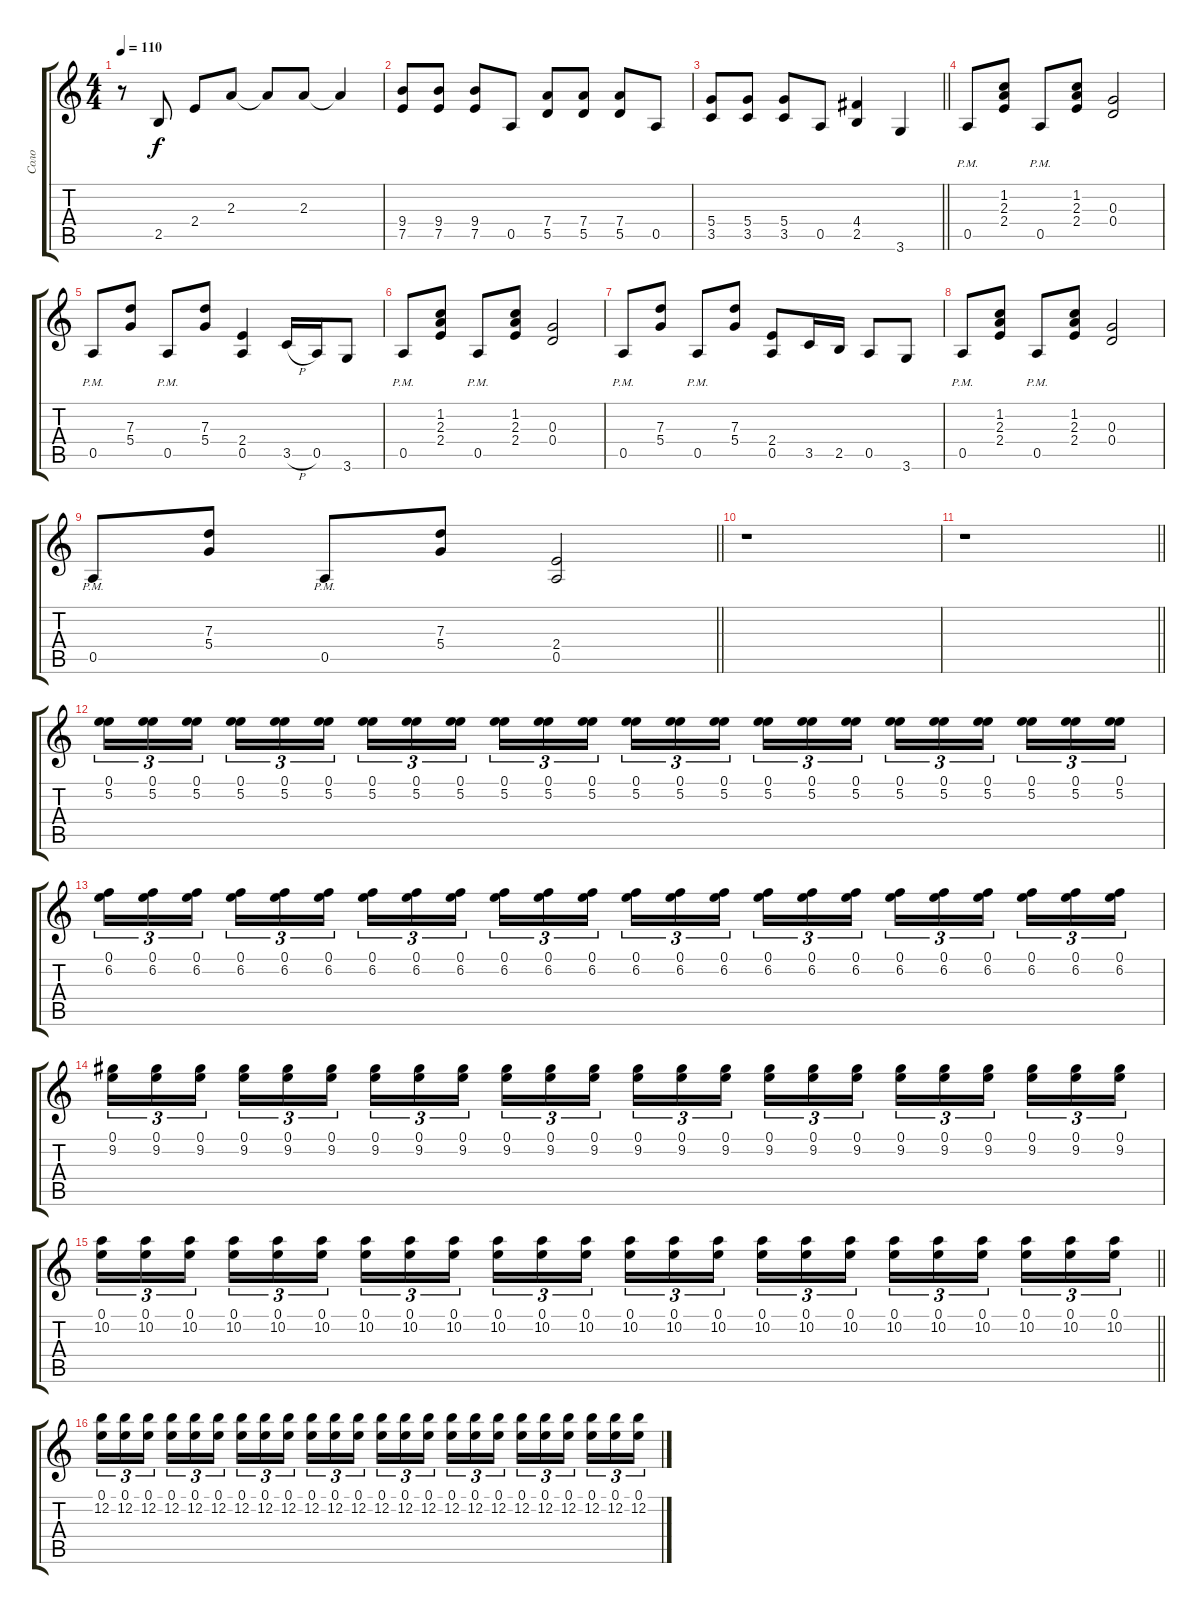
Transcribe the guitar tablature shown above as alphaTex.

\track ("Соло" "Соло") {instrument distortionguitar}
\staff {score tabs}
\tuning (E4 B3 G3 D3 A2 E2) {hide}
\ts (4 4)
\tempo 110
\clef g2
\ks c
r.8{dy f instrument electricguitarjazz} 2.5.8 2.4.8 2.3.8 2.3{t}.8 2.3.8 2.3{t}.4 |
(9.4 7.5).8{instrument distortionguitar} (9.4 7.5).8 (9.4 7.5).8 0.5.8 (7.4 5.5).8 (7.4 5.5).8 (7.4 5.5).8 0.5.8 |
\barLineRight lightlight
(5.4 3.5).8 (5.4 3.5).8 (5.4 3.5).8 0.5.8 (4.4 2.5).4 3.6.4 |
0.5{pm}.8 (1.2 2.3 2.4).8 0.5{pm}.8 (1.2 2.3 2.4).8 (0.3 0.4).2 |
0.5{pm}.8 (7.3 5.4).8 0.5{pm}.8 (7.3 5.4).8 (2.4 0.5).4 3.5{h}.16 0.5.16 3.6.8 |
0.5{pm}.8 (1.2 2.3 2.4).8 0.5{pm}.8 (1.2 2.3 2.4).8 (0.3 0.4).2 |
0.5{pm}.8 (7.3 5.4).8 0.5{pm}.8 (7.3 5.4).8 (2.4 0.5).8 3.5.16 2.5.16 0.5.8 3.6.8 |
0.5{pm}.8 (1.2 2.3 2.4).8 0.5{pm}.8 (1.2 2.3 2.4).8 (0.3 0.4).2 |
\barLineRight lightlight
0.5{pm}.8 (7.3 5.4).8 0.5{pm}.8 (7.3 5.4).8 (2.4 0.5).2 |
r.1 |
\barLineRight lightlight
r.1 |
(0.1 5.2).16{tu (3 2)} (0.1 5.2).16{tu (3 2)} (0.1 5.2).16{tu (3 2) beam splitsecondary} (0.1 5.2).16{tu (3 2)} (0.1 5.2).16{tu (3 2)} (0.1 5.2).16{tu (3 2)} (0.1 5.2).16{tu (3 2)} (0.1 5.2).16{tu (3 2)} (0.1 5.2).16{tu (3 2) beam splitsecondary} (0.1 5.2).16{tu (3 2)} (0.1 5.2).16{tu (3 2)} (0.1 5.2).16{tu (3 2)} (0.1 5.2).16{tu (3 2)} (0.1 5.2).16{tu (3 2)} (0.1 5.2).16{tu (3 2) beam splitsecondary} (0.1 5.2).16{tu (3 2)} (0.1 5.2).16{tu (3 2)} (0.1 5.2).16{tu (3 2)} (0.1 5.2).16{tu (3 2)} (0.1 5.2).16{tu (3 2)} (0.1 5.2).16{tu (3 2) beam splitsecondary} (0.1 5.2).16{tu (3 2)} (0.1 5.2).16{tu (3 2)} (0.1 5.2).16{tu (3 2)} |
(0.1 6.2).16{tu (3 2)} (0.1 6.2).16{tu (3 2)} (0.1 6.2).16{tu (3 2) beam splitsecondary} (0.1 6.2).16{tu (3 2)} (0.1 6.2).16{tu (3 2)} (0.1 6.2).16{tu (3 2)} (0.1 6.2).16{tu (3 2)} (0.1 6.2).16{tu (3 2)} (0.1 6.2).16{tu (3 2) beam splitsecondary} (0.1 6.2).16{tu (3 2)} (0.1 6.2).16{tu (3 2)} (0.1 6.2).16{tu (3 2)} (0.1 6.2).16{tu (3 2)} (0.1 6.2).16{tu (3 2)} (0.1 6.2).16{tu (3 2) beam splitsecondary} (0.1 6.2).16{tu (3 2)} (0.1 6.2).16{tu (3 2)} (0.1 6.2).16{tu (3 2)} (0.1 6.2).16{tu (3 2)} (0.1 6.2).16{tu (3 2)} (0.1 6.2).16{tu (3 2) beam splitsecondary} (0.1 6.2).16{tu (3 2)} (0.1 6.2).16{tu (3 2)} (0.1 6.2).16{tu (3 2)} |
(0.1 9.2).16{tu (3 2)} (0.1 9.2).16{tu (3 2)} (0.1 9.2).16{tu (3 2) beam splitsecondary} (0.1 9.2).16{tu (3 2)} (0.1 9.2).16{tu (3 2)} (0.1 9.2).16{tu (3 2)} (0.1 9.2).16{tu (3 2)} (0.1 9.2).16{tu (3 2)} (0.1 9.2).16{tu (3 2) beam splitsecondary} (0.1 9.2).16{tu (3 2)} (0.1 9.2).16{tu (3 2)} (0.1 9.2).16{tu (3 2)} (0.1 9.2).16{tu (3 2)} (0.1 9.2).16{tu (3 2)} (0.1 9.2).16{tu (3 2) beam splitsecondary} (0.1 9.2).16{tu (3 2)} (0.1 9.2).16{tu (3 2)} (0.1 9.2).16{tu (3 2)} (0.1 9.2).16{tu (3 2)} (0.1 9.2).16{tu (3 2)} (0.1 9.2).16{tu (3 2) beam splitsecondary} (0.1 9.2).16{tu (3 2)} (0.1 9.2).16{tu (3 2)} (0.1 9.2).16{tu (3 2)} |
\barLineRight lightlight
(0.1 10.2).16{tu (3 2)} (0.1 10.2).16{tu (3 2)} (0.1 10.2).16{tu (3 2) beam splitsecondary} (0.1 10.2).16{tu (3 2)} (0.1 10.2).16{tu (3 2)} (0.1 10.2).16{tu (3 2)} (0.1 10.2).16{tu (3 2)} (0.1 10.2).16{tu (3 2)} (0.1 10.2).16{tu (3 2) beam splitsecondary} (0.1 10.2).16{tu (3 2)} (0.1 10.2).16{tu (3 2)} (0.1 10.2).16{tu (3 2)} (0.1 10.2).16{tu (3 2)} (0.1 10.2).16{tu (3 2)} (0.1 10.2).16{tu (3 2) beam splitsecondary} (0.1 10.2).16{tu (3 2)} (0.1 10.2).16{tu (3 2)} (0.1 10.2).16{tu (3 2)} (0.1 10.2).16{tu (3 2)} (0.1 10.2).16{tu (3 2)} (0.1 10.2).16{tu (3 2) beam splitsecondary} (0.1 10.2).16{tu (3 2)} (0.1 10.2).16{tu (3 2)} (0.1 10.2).16{tu (3 2)} |
(0.1 12.2).16{tu (3 2)} (0.1 12.2).16{tu (3 2)} (0.1 12.2).16{tu (3 2) beam splitsecondary} (0.1 12.2).16{tu (3 2)} (0.1 12.2).16{tu (3 2)} (0.1 12.2).16{tu (3 2)} (0.1 12.2).16{tu (3 2)} (0.1 12.2).16{tu (3 2)} (0.1 12.2).16{tu (3 2) beam splitsecondary} (0.1 12.2).16{tu (3 2)} (0.1 12.2).16{tu (3 2)} (0.1 12.2).16{tu (3 2)} (0.1 12.2).16{tu (3 2)} (0.1 12.2).16{tu (3 2)} (0.1 12.2).16{tu (3 2) beam splitsecondary} (0.1 12.2).16{tu (3 2)} (0.1 12.2).16{tu (3 2)} (0.1 12.2).16{tu (3 2)} (0.1 12.2).16{tu (3 2)} (0.1 12.2).16{tu (3 2)} (0.1 12.2).16{tu (3 2) beam splitsecondary} (0.1 12.2).16{tu (3 2)} (0.1 12.2).16{tu (3 2)} (0.1 12.2).16{tu (3 2)}
